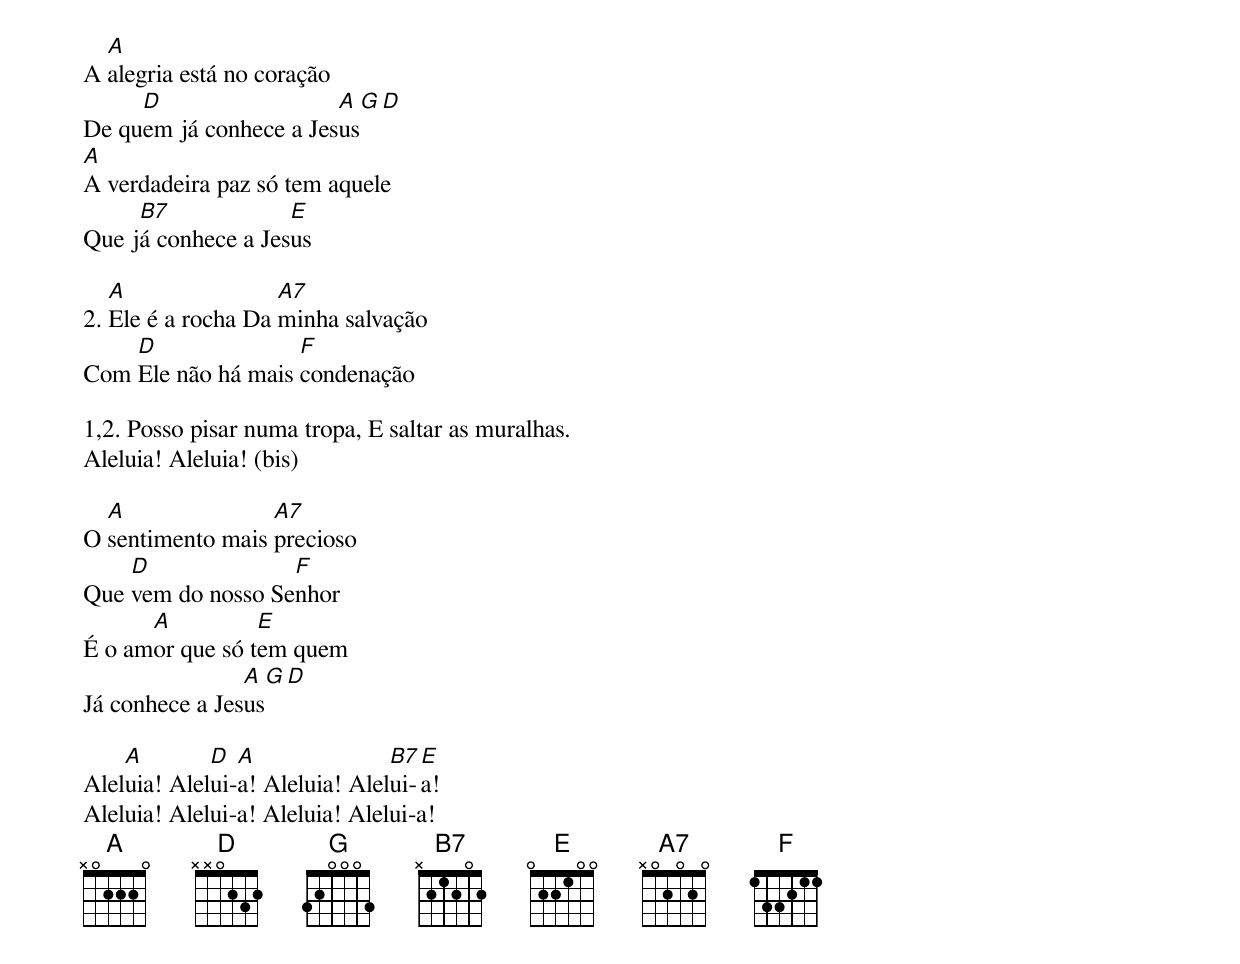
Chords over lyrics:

  A
A alegria está no coração
     D                  A  G  D
De quem já conhece a Jesus
A
A verdadeira paz só tem aquele
     B7             E
Que já conhece a Jesus

   A                A7
2. Ele é a rocha Da minha salvação
    D               F
Com Ele não há mais condenação

1,2. Posso pisar numa tropa, E saltar as muralhas.
Aleluia! Aleluia! (bis)

  A               A7
O sentimento mais precioso
    D              F
Que vem do nosso Senhor
      A          E
É o amor que só tem quem
                A  G  D
Já conhece a Jesus

    A        D  A               B7 E
Aleluia! Alelui-a! Aleluia! Alelui-a!
Aleluia! Alelui-a! Aleluia! Alelui-a!
